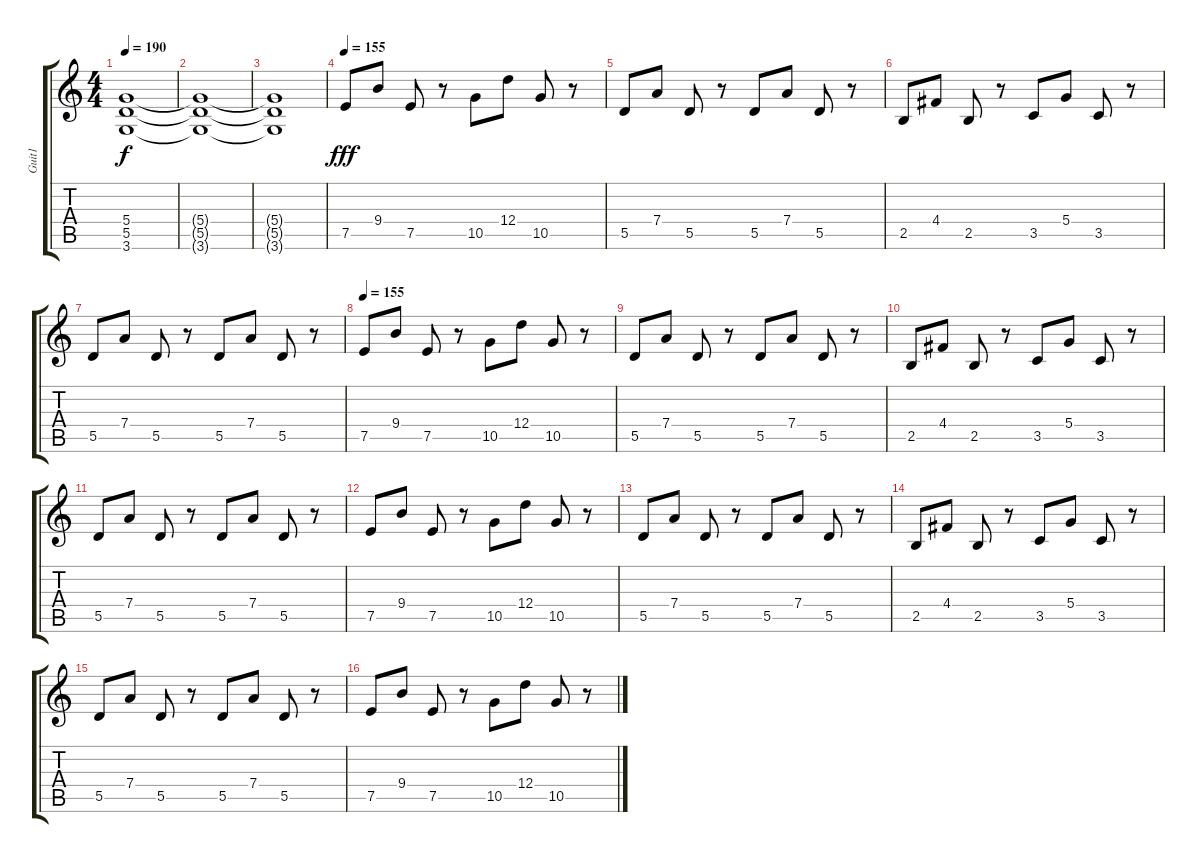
\track ("Guit1" "Guit1") {instrument acousticguitarnylon}
\staff {score tabs}
\tuning (E4 B3 G3 D3 A2 E2) {hide}
\ts (4 4)
\tempo 190
\clef g2
\ks c
(5.4{t} 5.5{t} 3.6{t}).1{dy f} |
(5.4{t} 5.5{t} 3.6{t}).1 |
(5.4{t} 5.5{t} 3.6{t}).1 |
\tempo 155
7.5.8{dy fff volume 15 instrument acousticguitarnylon} 9.4.8 7.5.8 r.8 10.5.8 12.4.8 10.5.8 r.8 |
5.5.8 7.4.8 5.5.8 r.8 5.5.8 7.4.8 5.5.8 r.8 |
2.5.8 4.4.8 2.5.8 r.8 3.5.8 5.4.8 3.5.8 r.8 |
5.5.8 7.4.8 5.5.8 r.8 5.5.8 7.4.8 5.5.8 r.8 |
\tempo 155
7.5.8 9.4.8 7.5.8 r.8 10.5.8 12.4.8 10.5.8 r.8 |
5.5.8 7.4.8 5.5.8 r.8 5.5.8 7.4.8 5.5.8 r.8 |
2.5.8 4.4.8 2.5.8 r.8 3.5.8 5.4.8 3.5.8 r.8 |
5.5.8 7.4.8 5.5.8 r.8 5.5.8 7.4.8 5.5.8 r.8 |
7.5.8 9.4.8 7.5.8 r.8 10.5.8 12.4.8 10.5.8 r.8 |
5.5.8 7.4.8 5.5.8 r.8 5.5.8 7.4.8 5.5.8 r.8 |
2.5.8 4.4.8 2.5.8 r.8 3.5.8 5.4.8 3.5.8 r.8 |
5.5.8 7.4.8 5.5.8 r.8 5.5.8 7.4.8 5.5.8 r.8 |
7.5.8 9.4.8 7.5.8 r.8 10.5.8 12.4.8 10.5.8 r.8
